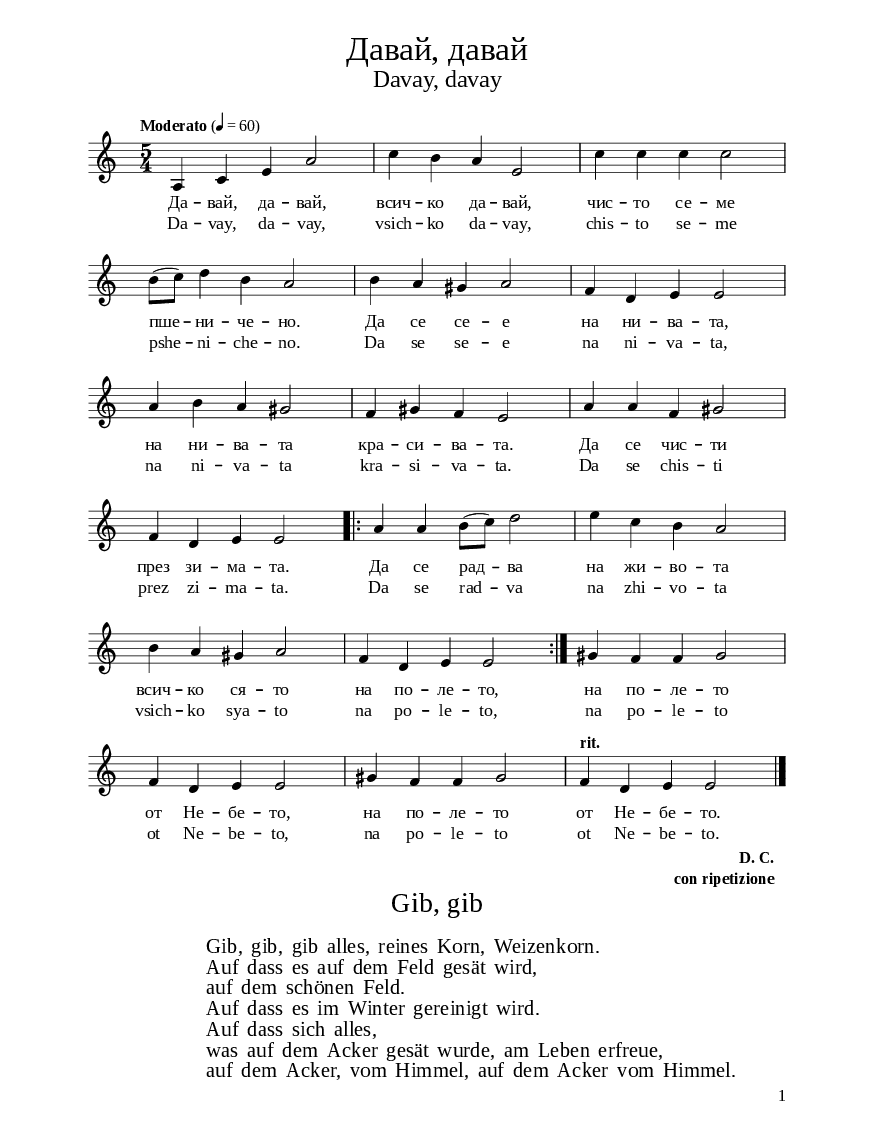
\version "2.24.0"

% include paper part and global functions
\include "include/globals.ily"

\bookpart {
  \label #'ref092_2
  \tocItem \markup "Давай, давай – Davay, davay "
  \include "include/bookpart-paper.ily"
  \score {
    \include "include/score-layout.ily"

    \new Voice \absolute  {
      \clef treble
      \key a \minor
      \time 5/4
      \tempoFunc "Moderato" 4 "60"

      a4 c' e' a'2 |c''4 b' a' e'2 | c''4 c'' c'' c''2 \break |

      b'8 ( c'' ) d''4 b' a'2 | b'4 a' gis' a'2 | f'4 d' e' e'2 \break |

      a'4 b' a' gis'2 | f'4 gis' f' e'2 | a'4 a' f' gis'2 \break |

      f'4 d' e' e'2 \repeat volta 2 {
        | a'4 a' b'8 ( c'' ) d''2 |  e''4 c'' b' a'2 \break | % 13

        b'4 a' gis' a'2 | f'4 d' e' e'2
      } | gis'4 f' f' gis'2 \break |

      f'4 d' e' e'2 | gis'4 f' f' gis'2 | \tempo "rit." f'4  d' e' e'2 | \bar "|."

    }



    \addlyrics {
      Да -- вай, да  -- вай, всич -- ко да -- вай,

      чис -- то се -- ме пше -- ни -- че -- но.

      Да се се -- е на ни -- ва -- та, на ни -- ва -- та кра -- си -- ва -- та.

      Да се чис -- ти през зи -- ма -- та.

      Да се рад -- ва на жи -- во -- та

      всич -- ко ся -- то на по -- ле -- то,

      на по -- ле -- то от Hе -- бе -- то,

      на по -- ле -- то от Hе -- бе -- то.

    }

    \addlyrics {

      Da -- vay, da  -- vay, vsich -- ko da -- vay,

      chis -- to se -- me pshe -- ni -- che -- no.

      Da se se -- e na ni -- va -- ta, na ni -- va -- ta kra -- si -- va -- ta.

      Da se chis -- ti prez zi -- ma -- ta.

      Da se rad -- va na zhi -- vo -- ta

      vsich -- ko sya -- to na po -- le -- to,

      na po -- le -- to ot Ne -- be -- to,

      na po -- le -- to ot Ne -- be -- to.

    }

    \header {
      title = \titleFunc "Давай, давай" "Davay, davay"
    }

    \midi{}

  } % score

   \markup \dc-two "D. C.""con ripetizione"

  % include foreign translation(s) of the song
  \version "2.24.0"

\markup \fill-line { \fontsize #deTitleFontSize "Gib, gib" }
\markup \null
\markup \null
\markup \fontsize #deCoupletFontSize {
  \hspace #10
  \override #`(baseline-skip . ,deCoupletBaselineSkip)

  \column {
    \line { " "Gib, gib, gib alles, reines Korn, Weizenkorn. }
    \line { " "Auf dass es auf dem Feld gesät wird, }
    \line { " "auf dem schönen Feld. }
    \line { " "Auf dass es im Winter gereinigt wird. }
    \line { " "Auf dass sich alles,  }
    \line { " "was auf dem Acker gesät wurde, am Leben erfreue, }
    \line { " "auf dem Acker, vom Himmel, auf dem Acker vom Himmel. }
  }
}


} % bookpart
